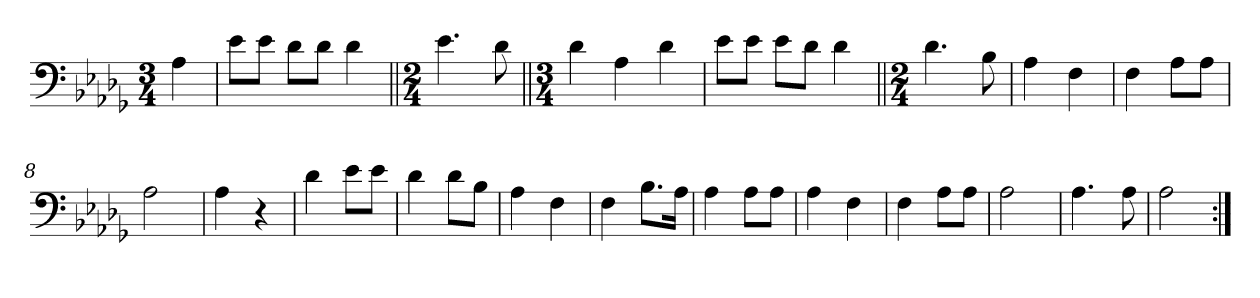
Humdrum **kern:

**kern
*part1
*staff1
*clefF4
*k[b-e-a-d-g-]
*M3/4
=
4A-\
=1
8e-\L
8e-\J
8d-\L
8d-\J
4d-\
=2||
*M2/4
4.e-\
8d-\
=3||
*M3/4
4d-\
4A-\
4d-\
=4
8e-\L
8e-\J
8e-\L
8d-\J
4d-\
=5||
*M2/4
4.d-\
8B-\
=6
4A-\
4F\
=7
4F\
8A-\L
8A-\J
=8
2A-\
=9
4A-\
4r
=10
4d-\
8e-\L
8e-\J
=11
4d-\
8d-\L
8B-\J
=12
4A-\
4F\
=13
4F\
8.B-\L
16A-\Jk
=14
4A-\
8A-\L
8A-\J
=15
4A-\
4F\
=16
4F\
8A-\L
8A-\J
=17
2A-\
=18
4.A-\
8A-\
=19
2A-\
=:|!
*-
